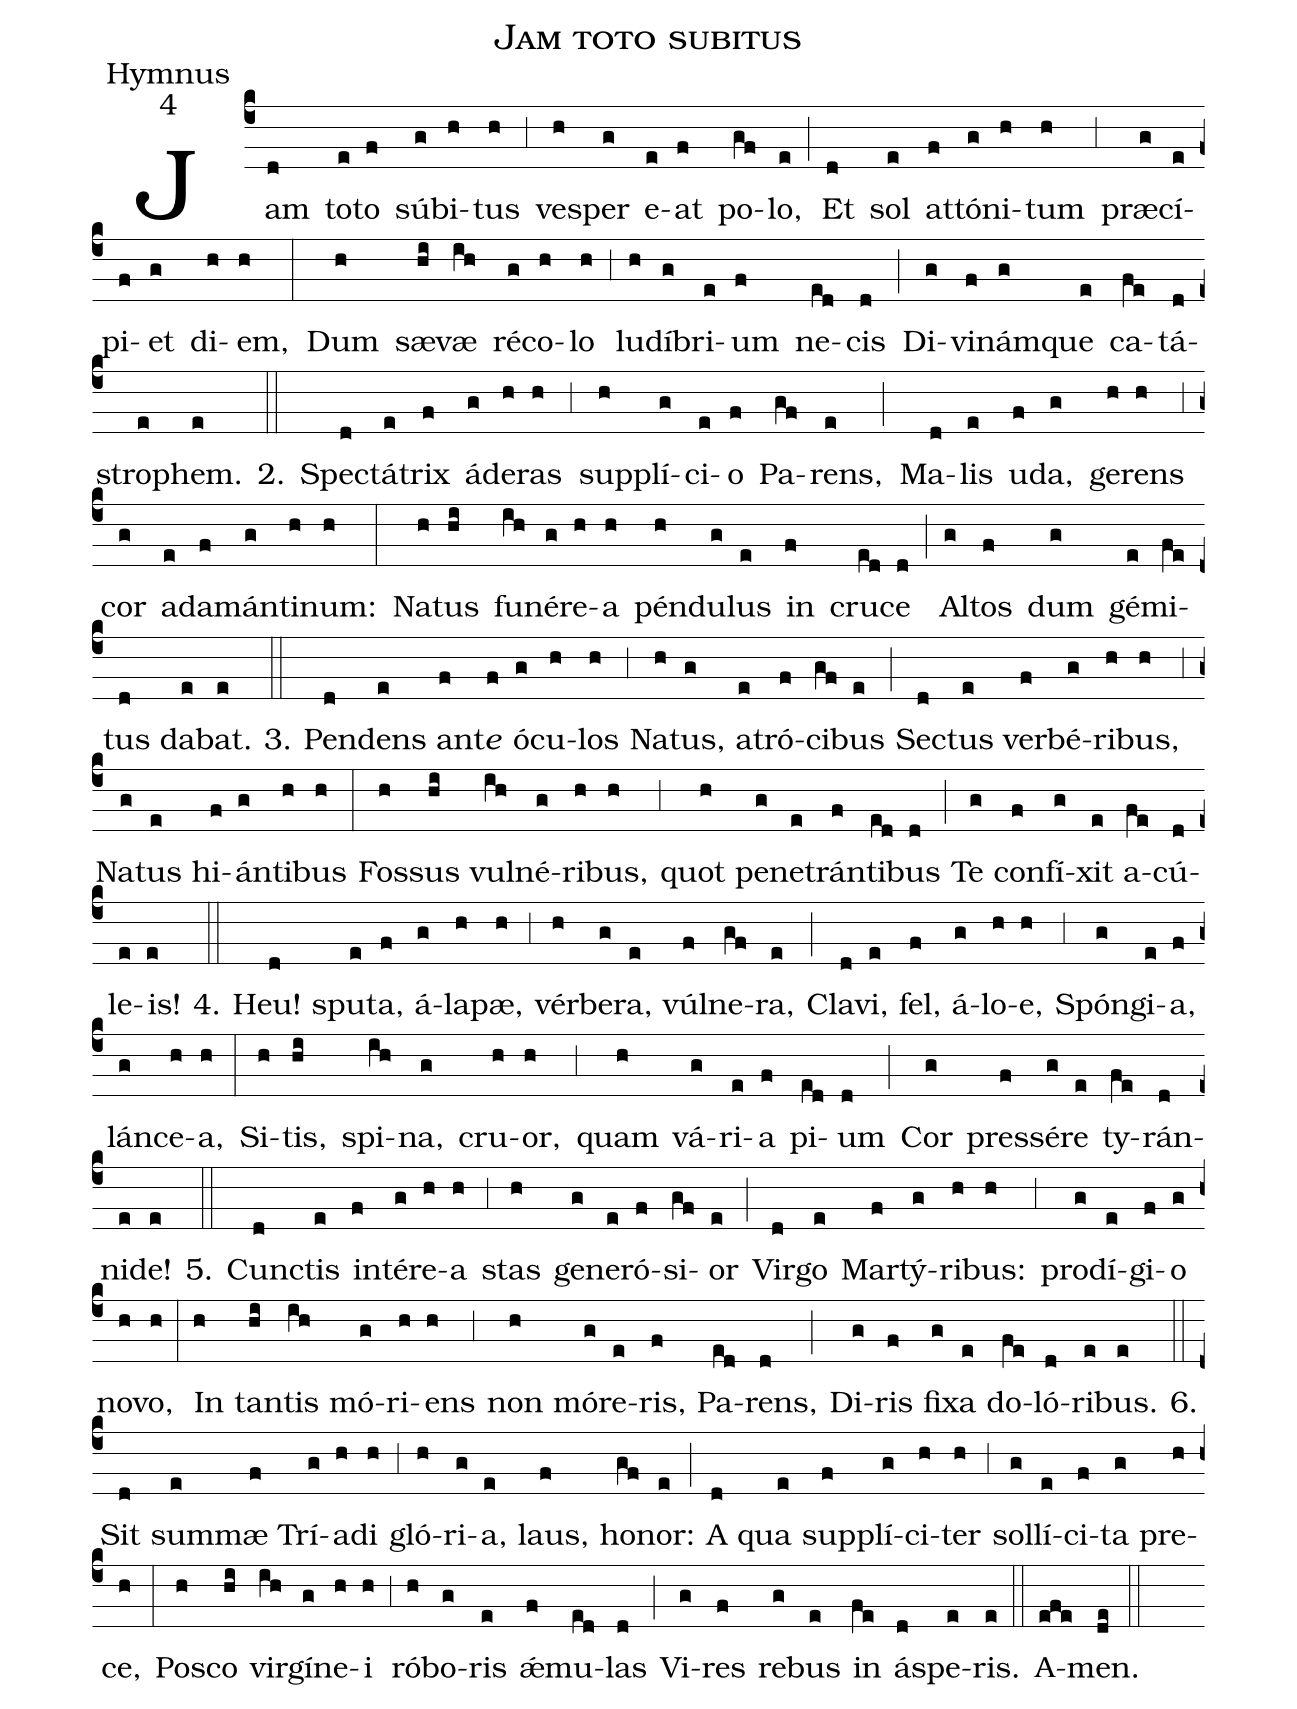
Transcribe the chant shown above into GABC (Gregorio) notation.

name:Jam toto subitus;
office-part:Hymnus;
mode:4;
%%
(c4) Jam(d) to(e)to(f) sú(g)bi(h)tus(h) (,3) ve(h)sper(g) e(e)at(f) po(gf)lo,(e) (;) Et(d) sol(e) at(f)tó(g)ni(h)tum(h) (,3) præ(g)cí(e)pi(f)et(g) di(h)em,(h) (:)
Dum(h) sæ(hi)væ(ih) ré(g)co(h)lo(h) (,3) lu(h)dí(g)bri(e)um(f) ne(ed)cis(d) (;) Di(g)vi(f)nám(g)que(e) ca(fe)tá(d)stro(e)phem.(e) 2.(::) Spe(d)ctá(e)trix(f) á(g)de(h)ras(h) (,3) sup(h)plí(g)ci(e)o(f) Pa(gf)rens,(e) (;) Ma(d)lis(e) u(f)da,(g) ge(h)rens(h) (,3) cor(g) a(e)da(f)mán(g)ti(h)num:(h) (:)
Na(h)tus(hi) fu(ih)né(g)re(h)a(h) pén(h)du(g)lus(e) in(f) cru(ed)ce(d) (;) Al(g)tos(f) dum(g) gé(e)mi(fe)tus(d) da(e)bat.(e) 3.(::) Pen(d)dens(e) an(f)t<i>e</i>(f) ó(g)cu(h)los(h) (,3) Na(h)tus,(g) a(e)tró(f)ci(gf)bus(e) (;) Se(d)ctus(e) ver(f)bé(g)ri(h)bus,(h) (,3) Na(g)tus(e) hi(f)án(g)ti(h)bus(h) (:)
Fos(h)sus(hi) vul(ih)né(g)ri(h)bus,(h) (,3) quot(h) pe(g)ne(e)trán(f)ti(ed)bus(d) (;) Te(g) con(f)fí(g)xit(e) a(fe)cú(d)le(e)is!(e) 4.(::) Heu!(d) spu(e)ta,(f) á(g)la(h)pæ,(h) (,3) vér(h)be(g)ra,(e) vúl(f)ne(gf)ra,(e) (;) Cla(d)vi,(e) fel,(f) á(g)lo(h)e,(h) (,3) Spón(g)gi(e)a,(f) lán(g)ce(h)a,(h) (:)
Si(h)tis,(hi) spi(ih)na,(g) cru(h)or,(h) (,3) quam(h) vá(g)ri(e)a(f) pi(ed)um(d) (;) Cor(g) pres(f)sé(g)re(e) ty(fe)rán(d)ni(e)de!(e) 5.(::) Cun(d)ctis(e) in(f)té(g)re(h)a(h) (,3) stas(h) ge(g)ne(e)ró(f)si(gf)or(e) (;) Vir(d)go(e) Mar(f)tý(g)ri(h)bus:(h) (,3) pro(g)dí(e)gi(f)o(g) no(h)vo,(h) (:)
In(h) tan(hi)tis(ih) mó(g)ri(h)ens(h) (,3) non(h) mó(g)re(e)ris,(f) Pa(ed)rens,(d) (;) Di(g)ris(f) fi(g)xa(e) do(fe)ló(d)ri(e)bus.(e) 6.(::) Sit(d) sum(e)mæ(f) Trí(g)a(h)di(h) (,3) gló(h)ri(g)a,(e) laus,(f) ho(gf)nor:(e) (;) A(d) qua(e) sup(f)plí(g)ci(h)ter(h) (,3) sol(g)lí(e)ci(f)ta(g) pre(h)ce,(h) (:)
Po(h)sco(hi) vir(ih)gí(g)ne(h)i(h) (,3) ró(h)bo(g)ris(e) {<sp>'ae</sp>}(f)mu(ed)las(d) (;) Vi(g)res(f) re(g)bus(e) in(fe) á(d)spe(e)ris.(e) (::)
A(efe)men.(de) (::)
